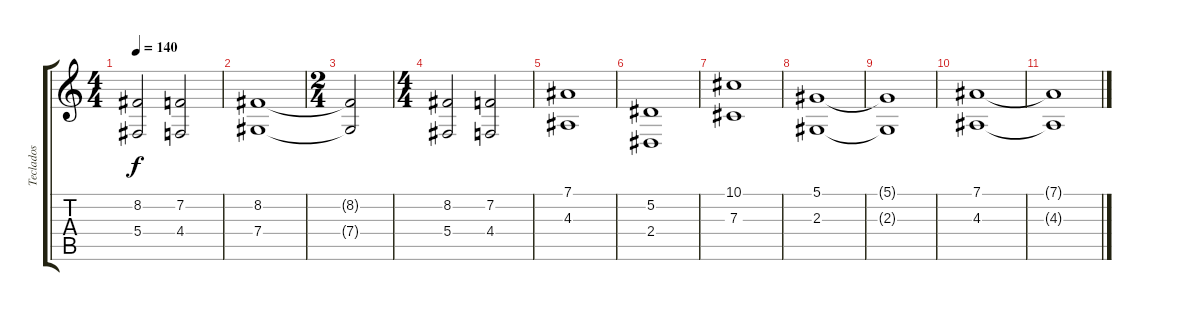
\track ("Teclados" "Teclados") {instrument stringensemble1}
\staff {score tabs}
\tuning (Eb4 Bb3 Gb3 Db3 Ab2 Eb2) {hide}
\ts (4 4)
\tempo 140
\clef g2
\ks c
(8.2 5.4).2{dy f} (7.2 4.4).2 |
(8.2 7.4).1 |
\ts (2 4)
(8.2{t} 7.4{t}).2 |
\ts (4 4)
(8.2 5.4).2 (7.2 4.4).2 |
(7.1 4.3).1 |
(5.2 2.4).1 |
(10.1 7.3).1 |
(5.1 2.3).1 |
(5.1{t} 2.3{t}).1 |
(7.1 4.3).1 |
(7.1{t} 4.3{t}).1
